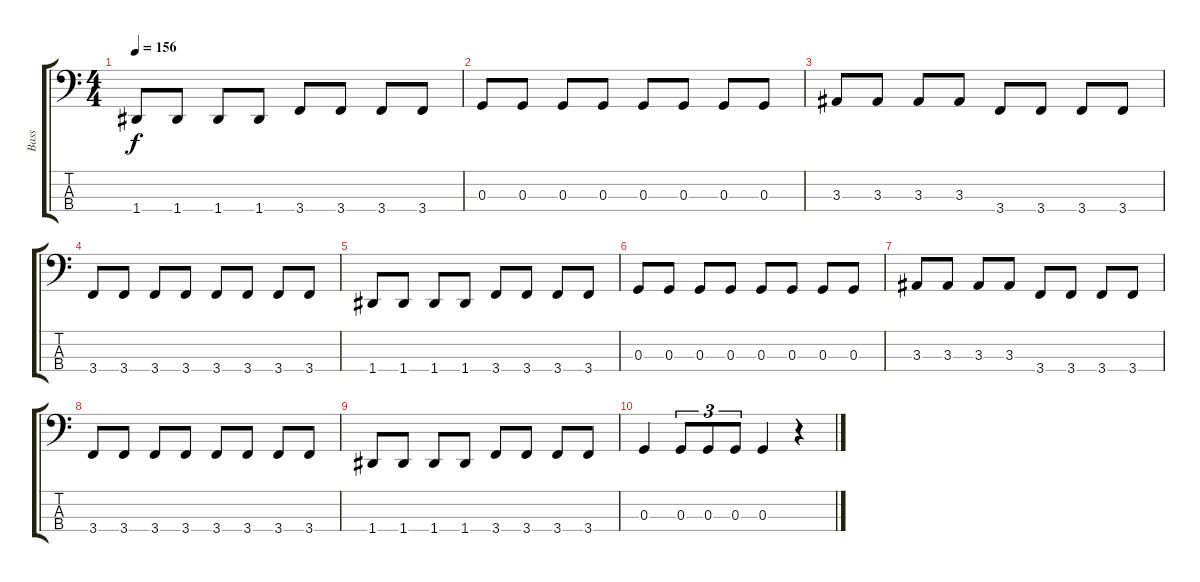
\track ("Bass " "Bass ") {instrument electricbasspick}
\staff {score tabs}
\tuning (F2 C2 G1 D1) {hide}
\ts (4 4)
\tempo 156
\clef f4
\ks c
1.4.8{dy f} 1.4.8 1.4.8 1.4.8 3.4.8 3.4.8 3.4.8 3.4.8 |
0.3.8 0.3.8 0.3.8 0.3.8 0.3.8 0.3.8 0.3.8 0.3.8 |
3.3.8 3.3.8 3.3.8 3.3.8 3.4.8 3.4.8 3.4.8 3.4.8 |
3.4.8 3.4.8 3.4.8 3.4.8 3.4.8 3.4.8 3.4.8 3.4.8 |
1.4.8 1.4.8 1.4.8 1.4.8 3.4.8 3.4.8 3.4.8 3.4.8 |
0.3.8 0.3.8 0.3.8 0.3.8 0.3.8 0.3.8 0.3.8 0.3.8 |
3.3.8 3.3.8 3.3.8 3.3.8 3.4.8 3.4.8 3.4.8 3.4.8 |
3.4.8 3.4.8 3.4.8 3.4.8 3.4.8 3.4.8 3.4.8 3.4.8 |
1.4.8 1.4.8 1.4.8 1.4.8 3.4.8 3.4.8 3.4.8 3.4.8 |
0.3.4 0.3.8{tu (3 2)} 0.3.8{tu (3 2)} 0.3.8{tu (3 2)} 0.3.4 r.4
